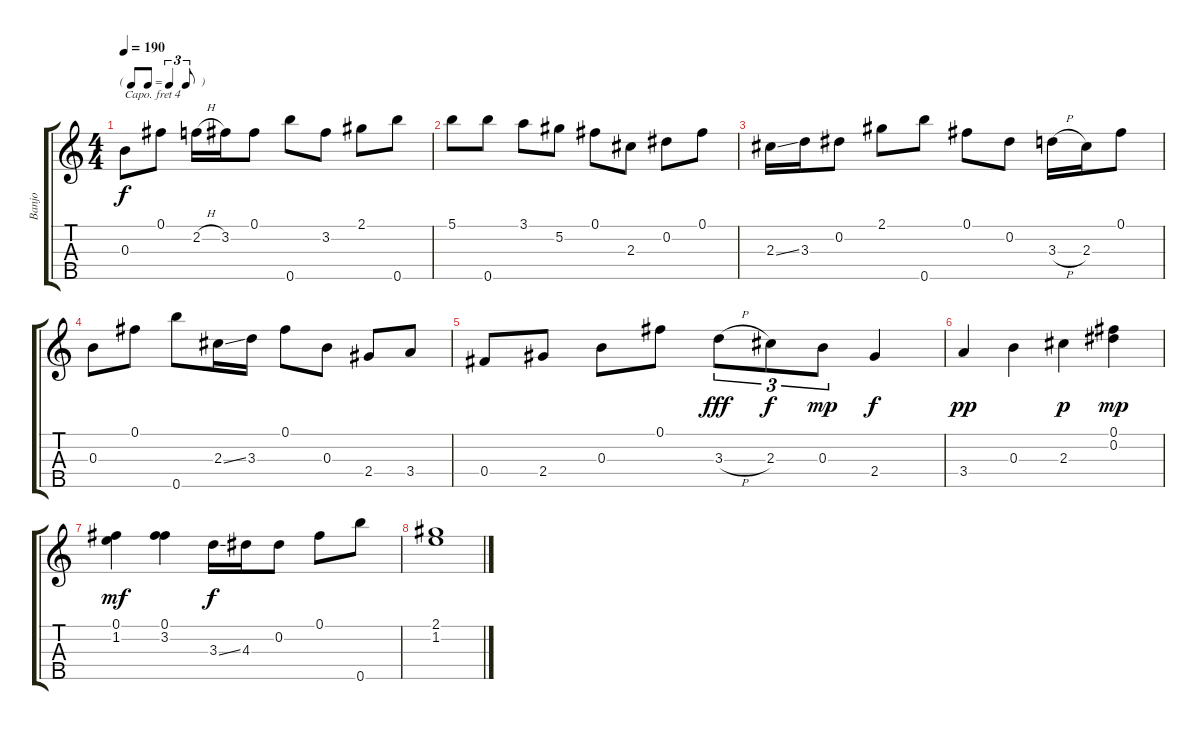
\track ("Banjo" "Banjo") {instrument banjo}
\staff {score tabs}
\capo 4
\tuning (D4 B3 G3 D3 G4) {hide}
\displaytranspose 12
\ts (4 4)
\tf triplet8th
\tempo 190
\clef g2
\ks c
0.3.8{dy f} 0.1.8 2.2{h}.16 3.2.16 0.1.8 0.5.8 3.2.8 2.1.8 0.5.8 |
5.1.8 0.5.8 3.1.8 5.2.8 0.1.8 2.3.8 0.2.8 0.1.8 |
2.3{ss}.16 3.3.16 0.2.8 2.1.8 0.5.8 0.1.8 0.2.8 3.3{h}.16 2.3.16 0.1.8 |
0.3.8 0.1.8 0.5.8 2.3{ss}.16 3.3.16 0.1.8 0.3.8 2.4.8 3.4.8 |
0.4.8 2.4.8 0.3.8 0.1.8 3.3{h}.8{tu (3 2) dy fff} 2.3.8{tu (3 2) dy f} 0.3.8{tu (3 2) dy mp} 2.4.4{dy f} |
3.4.4{dy pp} 0.3.4 2.3.4{dy p} (0.1 0.2).4{dy mp} |
(0.1 1.2).4{dy mf} (0.1 3.2).4 3.3{ss}.16{dy f} 4.3.16 0.2.8 0.1.8 0.5.8 |
(2.1 1.2).1
